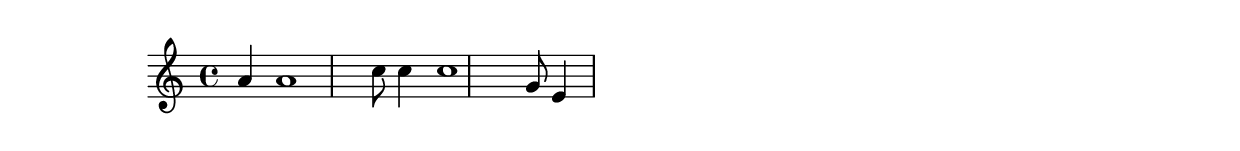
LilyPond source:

%{
Welcome to LilyPond
===================

Congratulations, LilyPond has been installed successfully.

Now to take it for the first test run.

  1. Save this file

  2. Select

       Compile > Typeset file

  from the menu.

  The file is processed, and

  3.  The PDF viewer will pop up. Click one of the noteheads.


That's it.  For more information, visit http://lilypond.org .

%}

\version "2.20.0"  % necessary for upgrading to future LilyPond versions.

\relative {
a'4 a1 c8 c4 c1 g8 e4 
}
